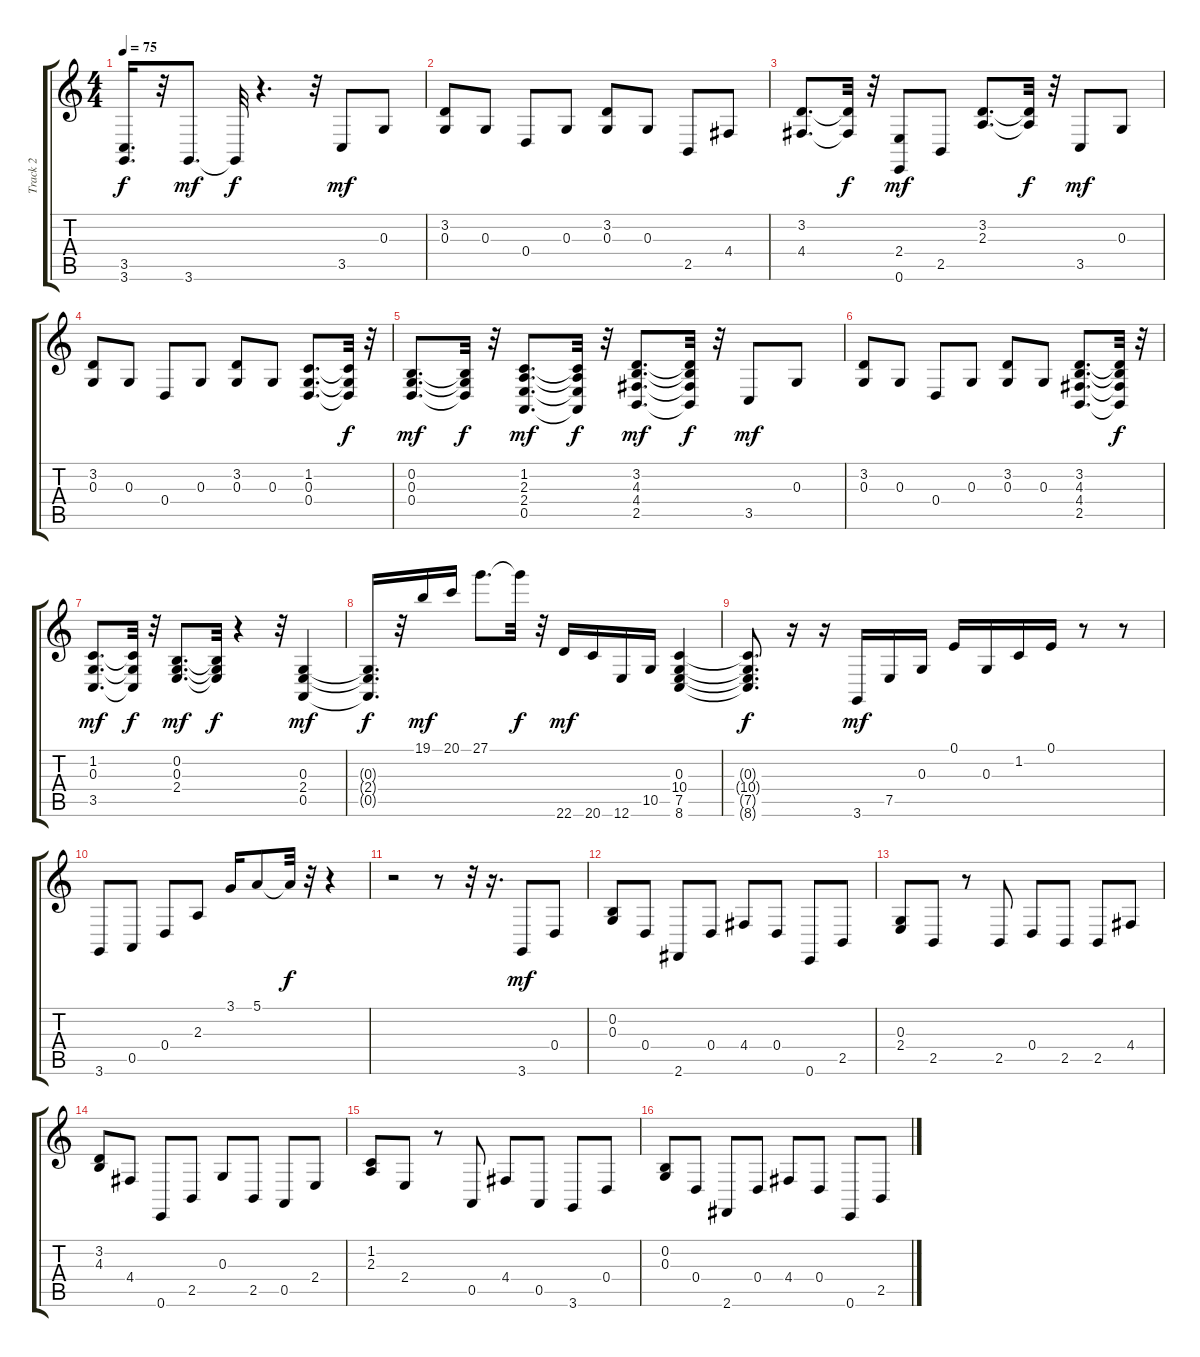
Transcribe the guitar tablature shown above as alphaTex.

\track ("Track 2" "Track 2") {instrument acousticgrandpiano}
\staff {score tabs}
\tuning (E4 B3 G3 D3 A2 E2) {hide}
\ts (4 4)
\tempo 75
\clef g2
\ks c
(3.5{t} 3.6{t}).16{d dy f} r.32 3.6.8{d dy mf} 3.6{t}.32{dy f} r.4{d} r.32 3.5.8{dy mf} 0.3.8 |
(3.2 0.3).8 0.3.8 0.4.8 0.3.8 (3.2 0.3).8 0.3.8 2.5.8 4.4.8 |
(3.2 4.4).8{d} (3.2{t} 4.4{t}).32{dy f} r.32 (2.4 0.6).8{dy mf} 2.5.8 (3.2 2.3).8{d} (3.2{t} 2.3{t}).32{dy f} r.32 3.5.8{dy mf} 0.3.8 |
(3.2 0.3).8 0.3.8 0.4.8 0.3.8 (3.2 0.3).8 0.3.8 (1.2 0.3 0.4).8{d} (1.2{t} 0.3{t} 0.4{t}).32{dy f} r.32 |
(0.2 0.3 0.4).8{d dy mf} (0.2{t} 0.3{t} 0.4{t}).32{dy f} r.32 (1.2 2.3 2.4 0.5).8{d dy mf} (1.2{t} 2.3{t} 2.4{t} 0.5{t}).32{dy f} r.32 (3.2 4.3 4.4 2.5).8{d dy mf} (3.2{t} 4.3{t} 4.4{t} 2.5{t}).32{dy f} r.32 3.5.8{dy mf} 0.3.8 |
(3.2 0.3).8 0.3.8 0.4.8 0.3.8 (3.2 0.3).8 0.3.8 (3.2 4.3 4.4 2.5).8{d} (3.2{t} 4.3{t} 4.4{t} 2.5{t}).32{dy f} r.32 |
(1.2 0.3 3.5).8{d dy mf} (1.2{t} 0.3{t} 3.5{t}).32{dy f} r.32 (0.2 0.3 2.4).8{d dy mf} (0.2{t} 0.3{t} 2.4{t}).32{dy f} r.4 r.32 (0.3 2.4 0.5).4{dy mf} |
(0.3{t} 2.4{t} 0.5{t}).16{d dy f} r.32 19.1.16{dy mf} 20.1.16 27.1.8{d} 27.1{t}.32{dy f} r.32 22.6.16{dy mf} 20.6.16 12.6.16 10.5.16 (0.3 10.4 7.5 8.6).4 |
(0.3{t} 10.4{t} 7.5{t} 8.6{t}).8{d dy f} r.16 r.16 3.6.16{dy mf} 7.5.16 0.3.16 0.1.16 0.3.16 1.2.16 0.1.16 r.8 r.8 |
3.6.8 0.5.8 0.4.8 2.3.8 3.1.16 5.1.8 5.1{t}.32{dy f} r.32 r.4 |
r.2 r.8 r.32 r.16{d} 3.6.8{dy mf} 0.4.8 |
(0.2 0.3).8 0.4.8 2.6.8 0.4.8 4.4.8 0.4.8 0.6.8 2.5.8 |
(0.3 2.4).8 2.5.8 r.8 2.5.8 0.4.8 2.5.8 2.5.8 4.4.8 |
(3.2 4.3).8 4.4.8 0.6.8 2.5.8 0.3.8 2.5.8 0.5.8 2.4.8 |
(1.2 2.3).8 2.4.8 r.8 0.5.8 4.4.8 0.5.8 3.6.8 0.4.8 |
(0.2 0.3).8 0.4.8 2.6.8 0.4.8 4.4.8 0.4.8 0.6.8 2.5.8
